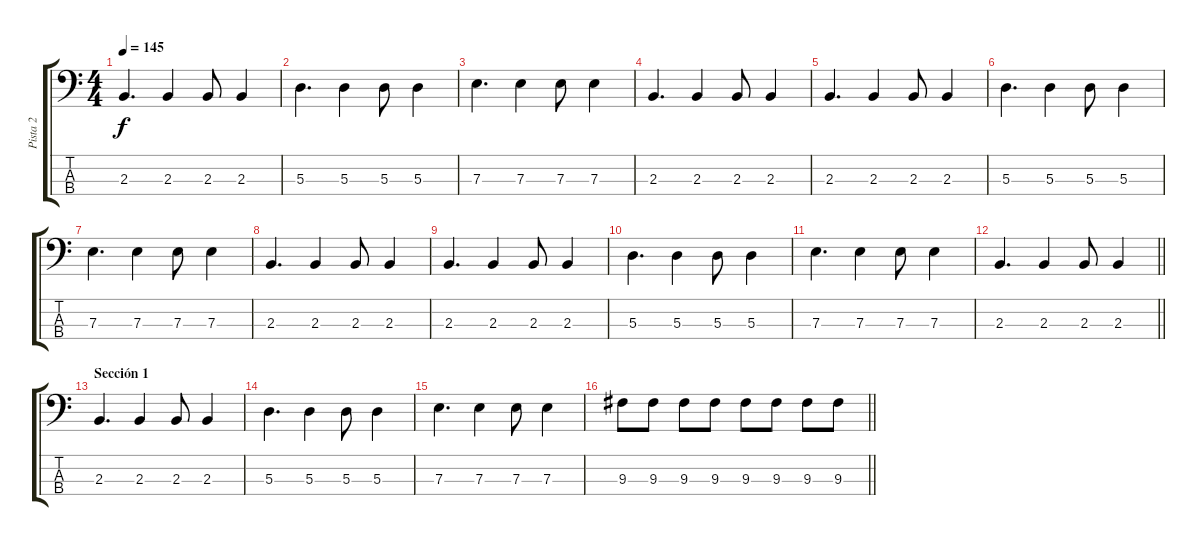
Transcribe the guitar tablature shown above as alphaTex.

\track ("Pista 2" "Pista 2") {instrument electricbasspick}
\staff {score tabs}
\tuning (G2 D2 A1 E1) {hide}
\ts (4 4)
\tempo 145
\clef f4
\ks c
2.3.4{d dy f} 2.3.4 2.3.8 2.3.4 |
5.3.4{d} 5.3.4 5.3.8 5.3.4 |
7.3.4{d} 7.3.4 7.3.8 7.3.4 |
2.3.4{d} 2.3.4 2.3.8 2.3.4 |
2.3.4{d} 2.3.4 2.3.8 2.3.4 |
5.3.4{d} 5.3.4 5.3.8 5.3.4 |
7.3.4{d} 7.3.4 7.3.8 7.3.4 |
2.3.4{d} 2.3.4 2.3.8 2.3.4 |
2.3.4{d} 2.3.4 2.3.8 2.3.4 |
5.3.4{d} 5.3.4 5.3.8 5.3.4 |
7.3.4{d} 7.3.4 7.3.8 7.3.4 |
\barLineRight lightlight
2.3.4{d} 2.3.4 2.3.8 2.3.4 |
\section ("" "Sección 1")
2.3.4{d} 2.3.4 2.3.8 2.3.4 |
5.3.4{d} 5.3.4 5.3.8 5.3.4 |
7.3.4{d} 7.3.4 7.3.8 7.3.4 |
\barLineRight lightlight
9.3.8 9.3.8 9.3.8 9.3.8 9.3.8 9.3.8 9.3.8 9.3.8
